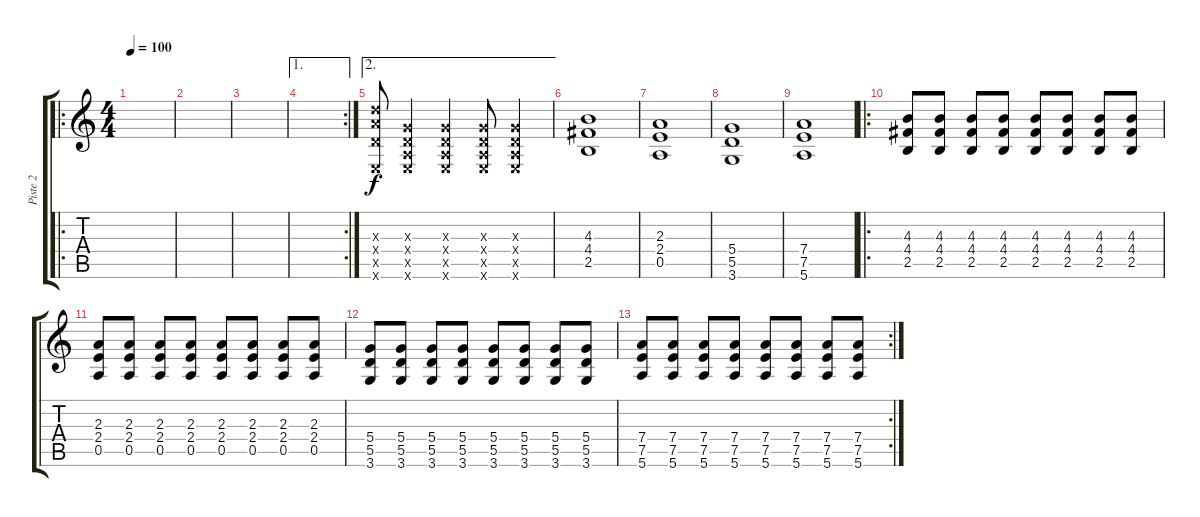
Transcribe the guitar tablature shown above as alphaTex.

\track ("Piste 2" "Piste 2") {instrument overdrivenguitar}
\staff {score tabs}
\tuning (E4 B3 G3 D3 A2 E2) {hide}
\ro
\ts (4 4)
\tempo 100
\clef g2
\ks c
|
|
|
\ae 1
\rc 2
|
\ae 2
(7.3{x} 7.4{x} 5.5{x} 0.6{x}).8 (0.3{x} 0.4{x} 0.5{x} 0.6{x}).4 (0.3{x} 0.4{x} 0.5{x} 0.6{x}).4 (0.3{x} 0.4{x} 0.5{x} 0.6{x}).8 (0.3{x} 0.4{x} 0.5{x} 0.6{x}).4 |
(4.3 4.4 2.5).1 |
(2.3 2.4 0.5).1 |
(5.4 5.5 3.6).1 |
(7.4 7.5 5.6).1 |
\ro
(4.3 4.4 2.5).8 (4.3 4.4 2.5).8 (4.3 4.4 2.5).8 (4.3 4.4 2.5).8 (4.3 4.4 2.5).8 (4.3 4.4 2.5).8 (4.3 4.4 2.5).8 (4.3 4.4 2.5).8 |
(2.3 2.4 0.5).8 (2.3 2.4 0.5).8 (2.3 2.4 0.5).8 (2.3 2.4 0.5).8 (2.3 2.4 0.5).8 (2.3 2.4 0.5).8 (2.3 2.4 0.5).8 (2.3 2.4 0.5).8 |
(5.4 5.5 3.6).8 (5.4 5.5 3.6).8 (5.4 5.5 3.6).8 (5.4 5.5 3.6).8 (5.4 5.5 3.6).8 (5.4 5.5 3.6).8 (5.4 5.5 3.6).8 (5.4 5.5 3.6).8 |
\rc 2
(7.4 7.5 5.6).8 (7.4 7.5 5.6).8 (7.4 7.5 5.6).8 (7.4 7.5 5.6).8 (7.4 7.5 5.6).8 (7.4 7.5 5.6).8 (7.4 7.5 5.6).8 (7.4 7.5 5.6).8
